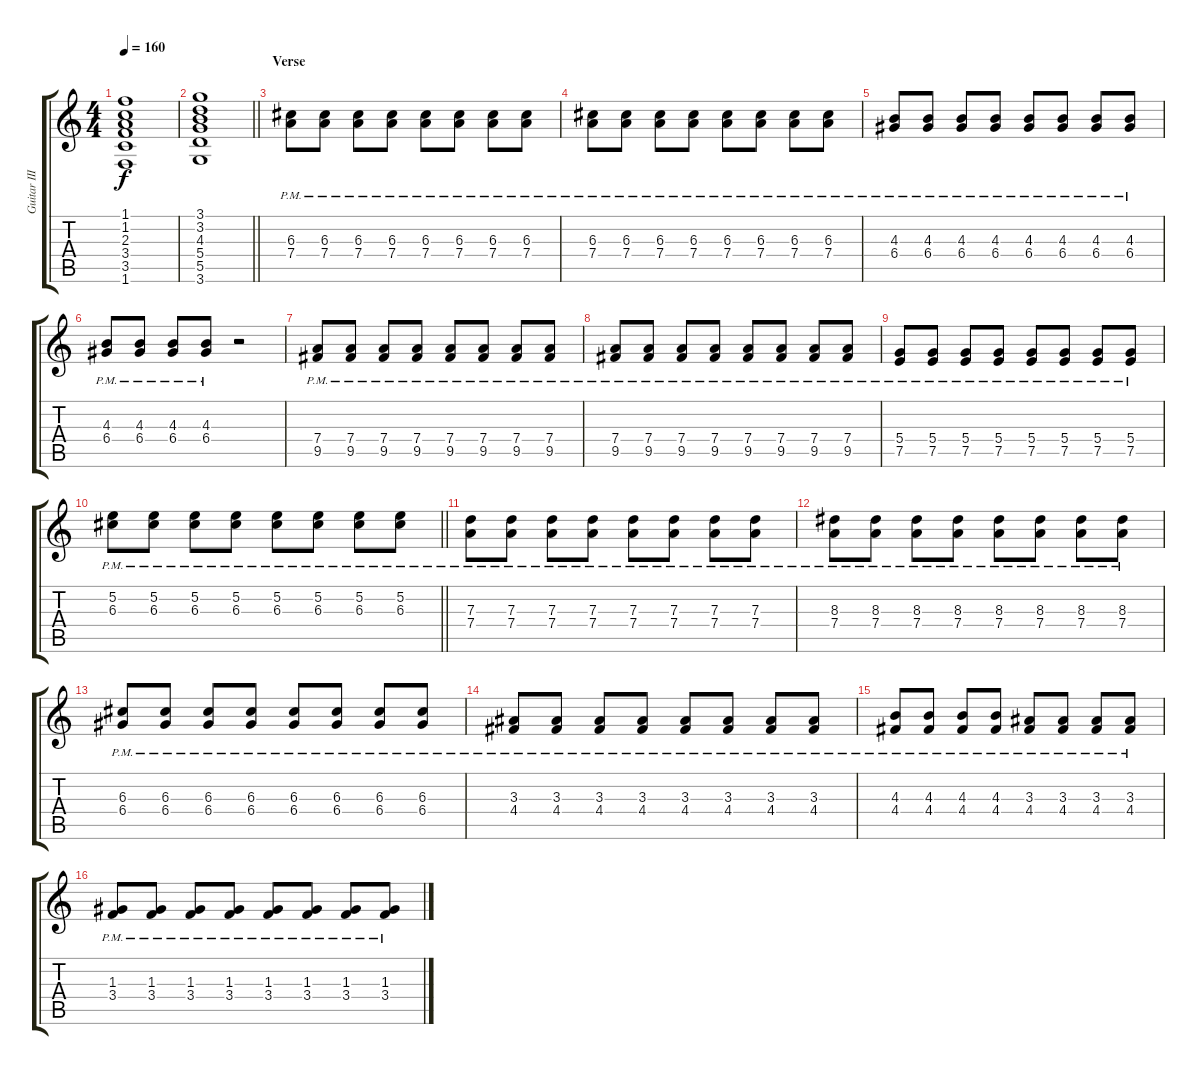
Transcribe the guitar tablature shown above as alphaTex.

\track ("Guitar III" "Guitar III") {instrument acousticguitarsteel}
\staff {score tabs}
\tuning (E4 B3 G3 D3 A2 E2) {hide}
\ts (4 4)
\tempo 160
\clef g2
\ks c
(1.1 1.2 2.3 3.4 3.5 1.6).1{dy f} |
\barLineRight lightlight
(3.1 3.2 4.3 5.4 5.5 3.6).1 |
\section ("" "Verse")
(6.3{pm} 7.4{pm}).8{instrument overdrivenguitar} (6.3{pm} 7.4{pm}).8 (6.3{pm} 7.4{pm}).8 (6.3{pm} 7.4{pm}).8 (6.3{pm} 7.4{pm}).8 (6.3{pm} 7.4{pm}).8 (6.3{pm} 7.4{pm}).8 (6.3{pm} 7.4{pm}).8 |
(6.3{pm} 7.4{pm}).8 (6.3{pm} 7.4{pm}).8 (6.3{pm} 7.4{pm}).8 (6.3{pm} 7.4{pm}).8 (6.3{pm} 7.4{pm}).8 (6.3{pm} 7.4{pm}).8 (6.3{pm} 7.4{pm}).8 (6.3{pm} 7.4{pm}).8 |
(4.3{pm} 6.4{pm}).8 (4.3{pm} 6.4{pm}).8 (4.3{pm} 6.4{pm}).8 (4.3{pm} 6.4{pm}).8 (4.3{pm} 6.4{pm}).8 (4.3{pm} 6.4{pm}).8 (4.3{pm} 6.4{pm}).8 (4.3{pm} 6.4{pm}).8 |
(4.3{pm} 6.4{pm}).8 (4.3{pm} 6.4{pm}).8 (4.3{pm} 6.4{pm}).8 (4.3{pm} 6.4{pm}).8 r.2 |
(7.4{pm} 9.5{pm}).8 (7.4{pm} 9.5{pm}).8 (7.4{pm} 9.5{pm}).8 (7.4{pm} 9.5{pm}).8 (7.4{pm} 9.5{pm}).8 (7.4{pm} 9.5{pm}).8 (7.4{pm} 9.5{pm}).8 (7.4{pm} 9.5{pm}).8 |
(7.4{pm} 9.5{pm}).8 (7.4{pm} 9.5{pm}).8 (7.4{pm} 9.5{pm}).8 (7.4{pm} 9.5{pm}).8 (7.4{pm} 9.5{pm}).8 (7.4{pm} 9.5{pm}).8 (7.4{pm} 9.5{pm}).8 (7.4{pm} 9.5{pm}).8 |
(5.4{pm} 7.5{pm}).8 (5.4{pm} 7.5{pm}).8 (5.4{pm} 7.5{pm}).8 (5.4{pm} 7.5{pm}).8 (5.4{pm} 7.5{pm}).8 (5.4{pm} 7.5{pm}).8 (5.4{pm} 7.5{pm}).8 (5.4{pm} 7.5{pm}).8 |
\barLineRight lightlight
(5.2{pm} 6.3{pm}).8 (5.2{pm} 6.3{pm}).8 (5.2{pm} 6.3{pm}).8 (5.2{pm} 6.3{pm}).8 (5.2{pm} 6.3{pm}).8 (5.2{pm} 6.3{pm}).8 (5.2{pm} 6.3{pm}).8 (5.2{pm} 6.3{pm}).8 |
(7.3{pm} 7.4{pm}).8 (7.3{pm} 7.4{pm}).8 (7.3{pm} 7.4{pm}).8 (7.3{pm} 7.4{pm}).8 (7.3{pm} 7.4{pm}).8 (7.3{pm} 7.4{pm}).8 (7.3{pm} 7.4{pm}).8 (7.3{pm} 7.4{pm}).8 |
(8.3{pm} 7.4{pm}).8 (8.3{pm} 7.4{pm}).8 (8.3{pm} 7.4{pm}).8 (8.3{pm} 7.4{pm}).8 (8.3{pm} 7.4{pm}).8 (8.3{pm} 7.4{pm}).8 (8.3{pm} 7.4{pm}).8 (8.3{pm} 7.4{pm}).8 |
(6.3{pm} 6.4{pm}).8 (6.3{pm} 6.4{pm}).8 (6.3{pm} 6.4{pm}).8 (6.3{pm} 6.4{pm}).8 (6.3{pm} 6.4{pm}).8 (6.3{pm} 6.4{pm}).8 (6.3{pm} 6.4{pm}).8 (6.3{pm} 6.4{pm}).8 |
(3.3{pm} 4.4{pm}).8 (3.3{pm} 4.4{pm}).8 (3.3{pm} 4.4{pm}).8 (3.3{pm} 4.4{pm}).8 (3.3{pm} 4.4{pm}).8 (3.3{pm} 4.4{pm}).8 (3.3{pm} 4.4{pm}).8 (3.3{pm} 4.4{pm}).8 |
(4.3{pm} 4.4{pm}).8 (4.3{pm} 4.4{pm}).8 (4.3{pm} 4.4{pm}).8 (4.3{pm} 4.4{pm}).8 (3.3{pm} 4.4{pm}).8 (3.3{pm} 4.4{pm}).8 (3.3{pm} 4.4{pm}).8 (3.3{pm} 4.4{pm}).8 |
(1.3{pm} 3.4{pm}).8 (1.3{pm} 3.4{pm}).8 (1.3{pm} 3.4{pm}).8 (1.3{pm} 3.4{pm}).8 (1.3{pm} 3.4{pm}).8 (1.3{pm} 3.4{pm}).8 (1.3{pm} 3.4{pm}).8 (1.3{pm} 3.4{pm}).8
